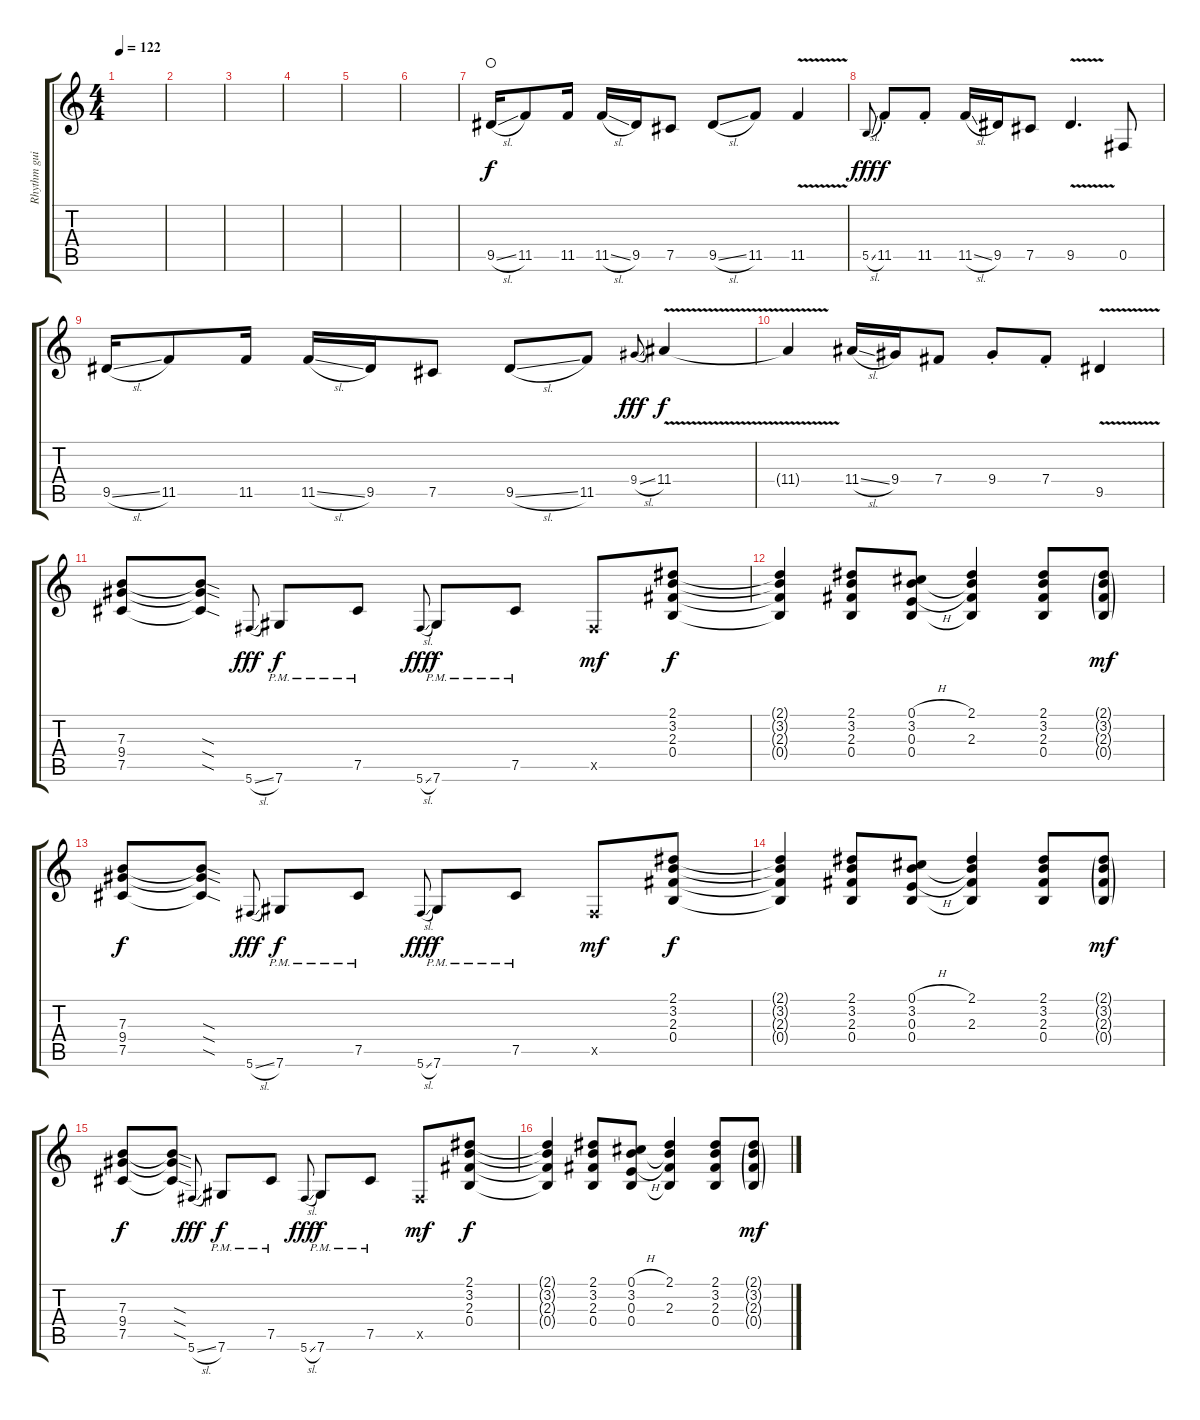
\track ("Rhythm guitar 2" "Rhythm gui") {instrument overdrivenguitar}
\staff {score tabs}
\tuning (Db4 Ab3 E3 B2 Gb2 Db2) {hide}
\ts (4 4)
\tempo 122
\clef g2
\ks c
|
|
|
|
|
|
9.5{sl}.16{waho} 11.5.8 11.5.16 11.5{sl}.16 9.5.16 7.5.8 9.5{sl}.8 11.5.8 11.5{v}.4 |
5.5{sl}.8{gr onbeat dy fff} 11.5{st}.8{dy f} 11.5{st}.8 11.5{sl}.16 9.5.16 7.5.8 9.5{v}.4{d} 0.5.8 |
9.5{sl}.16 11.5.8 11.5.16 11.5{sl}.16 9.5.16 7.5.8 9.5{sl}.8 11.5.8 9.4{sl}.8{gr onbeat dy fff} 11.4{v}.4{dy f} |
11.4{t}.4 11.4{sl}.16 9.4.16 7.4.8 9.4{st}.8 7.4{st}.8 9.5{v}.4 |
(7.3 9.4 7.5).8 (7.3{sod t} 9.4{sod t} 7.5{sod t}).8 5.6{sl}.8{gr onbeat dy fff} 7.6{pm}.8{dy f} 7.5{pm}.8 5.6{sl}.8{gr onbeat dy fff} 7.6{pm}.8{dy f} 7.5{pm}.8 0.5{x}.8{dy mf} (2.1 3.2 2.3 0.4).8{dy f} |
(2.1{t} 3.2{t} 2.3{t} 0.4{t}).4 (2.1 3.2 2.3 0.4).8 (0.1{h} 3.2 0.3{h} 0.4).8 (2.1 3.2{t} 2.3 0.4{t}).4 (2.1 3.2 2.3 0.4).8 (2.1{g} 3.2{g} 2.3{g} 0.4{g}).8{dy mf} |
(7.3 9.4 7.5).8{dy f} (7.3{sod t} 9.4{sod t} 7.5{sod t}).8 5.6{sl}.8{gr onbeat dy fff} 7.6{pm}.8{dy f} 7.5{pm}.8 5.6{sl}.8{gr onbeat dy fff} 7.6{pm}.8{dy f} 7.5{pm}.8 0.5{x}.8{dy mf} (2.1 3.2 2.3 0.4).8{dy f} |
(2.1{t} 3.2{t} 2.3{t} 0.4{t}).4 (2.1 3.2 2.3 0.4).8 (0.1{h} 3.2 0.3{h} 0.4).8 (2.1 3.2{t} 2.3 0.4{t}).4 (2.1 3.2 2.3 0.4).8 (2.1{g} 3.2{g} 2.3{g} 0.4{g}).8{dy mf} |
(7.3 9.4 7.5).8{dy f} (7.3{sod t} 9.4{sod t} 7.5{sod t}).8 5.6{sl}.8{gr onbeat dy fff} 7.6{pm}.8{dy f} 7.5{pm}.8 5.6{sl}.8{gr onbeat dy fff} 7.6{pm}.8{dy f} 7.5{pm}.8 0.5{x}.8{dy mf} (2.1 3.2 2.3 0.4).8{dy f} |
(2.1{t} 3.2{t} 2.3{t} 0.4{t}).4 (2.1 3.2 2.3 0.4).8 (0.1{h} 3.2 0.3{h} 0.4).8 (2.1 3.2{t} 2.3 0.4{t}).4 (2.1 3.2 2.3 0.4).8 (2.1{g} 3.2{g} 2.3{g} 0.4{g}).8{dy mf}
